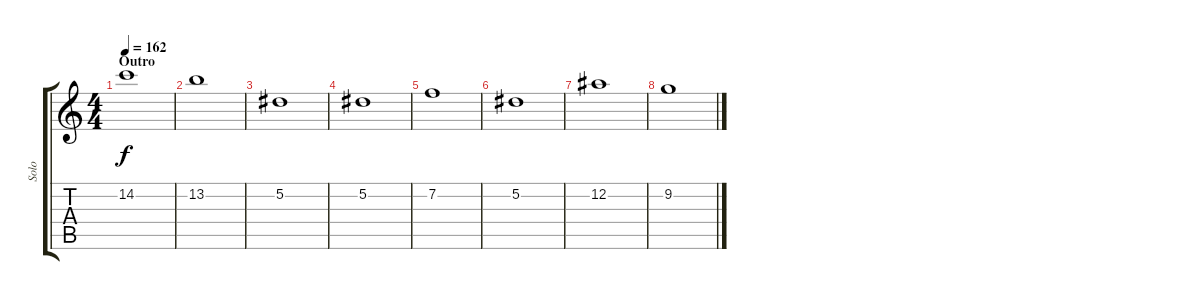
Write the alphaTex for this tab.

\track ("Solo" "Solo") {instrument overdrivenguitar}
\staff {score tabs}
\tuning (Eb4 Bb3 Gb3 Db3 Ab2 Eb2) {hide}
\ts (4 4)
\section ("" "Outro")
\tempo 162
\clef g2
\ks c
14.2.1{dy f volume 11 balance 14 instrument electricguitarjazz} |
13.2.1 |
5.2.1 |
5.2.1 |
7.2.1 |
5.2.1 |
12.2.1 |
9.2.1
